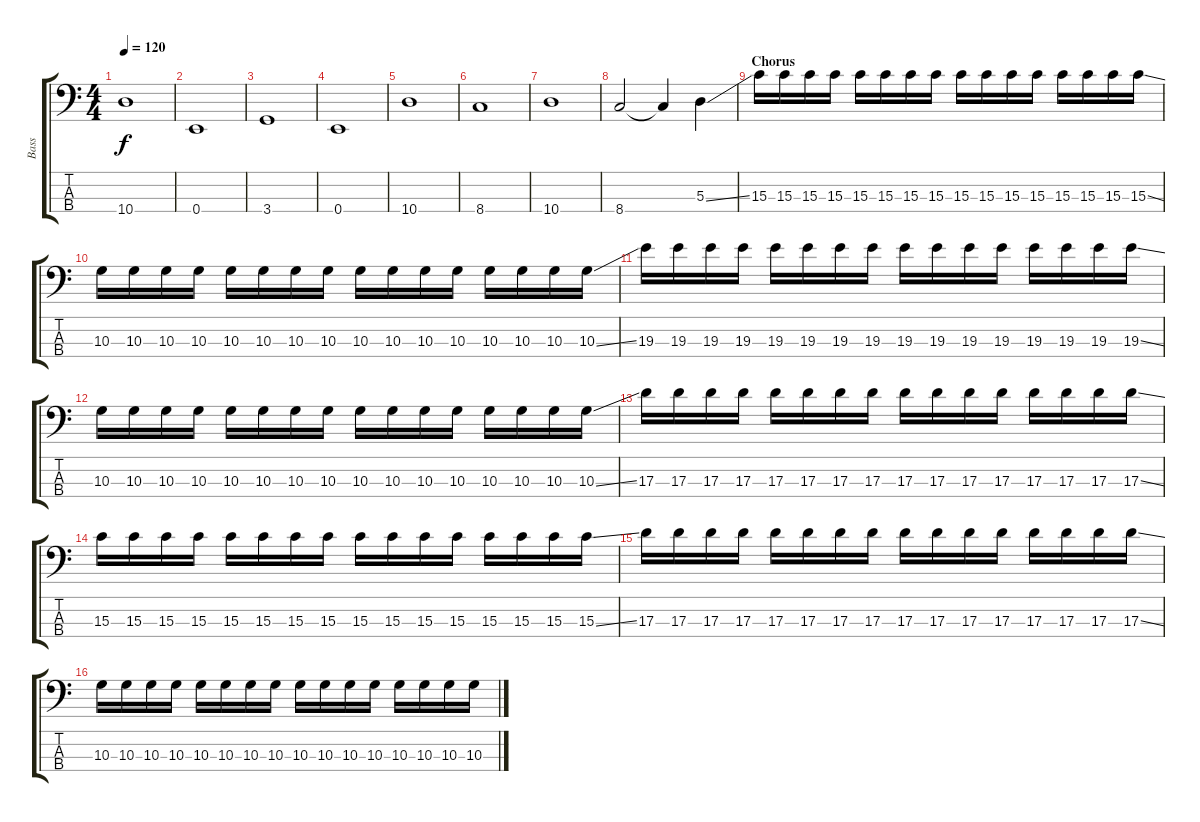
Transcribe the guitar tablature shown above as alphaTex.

\track ("Bass" "Bass") {instrument electricbasspick}
\staff {score tabs}
\tuning (G2 D2 A1 E1) {hide}
\ts (4 4)
\tempo 120
\clef f4
\ks c
10.4{t}.1{dy f} |
0.4.1 |
3.4.1 |
0.4.1 |
10.4.1 |
8.4.1 |
10.4.1 |
8.4.2 8.4{t}.4 5.3{ss}.4 |
\section ("" "Chorus")
15.3.16 15.3.16 15.3.16 15.3.16 15.3.16 15.3.16 15.3.16 15.3.16 15.3.16 15.3.16 15.3.16 15.3.16 15.3.16 15.3.16 15.3.16 15.3{ss}.16 |
10.3.16 10.3.16 10.3.16 10.3.16 10.3.16 10.3.16 10.3.16 10.3.16 10.3.16 10.3.16 10.3.16 10.3.16 10.3.16 10.3.16 10.3.16 10.3{ss}.16 |
19.3.16 19.3.16 19.3.16 19.3.16 19.3.16 19.3.16 19.3.16 19.3.16 19.3.16 19.3.16 19.3.16 19.3.16 19.3.16 19.3.16 19.3.16 19.3{ss}.16 |
10.3.16 10.3.16 10.3.16 10.3.16 10.3.16 10.3.16 10.3.16 10.3.16 10.3.16 10.3.16 10.3.16 10.3.16 10.3.16 10.3.16 10.3.16 10.3{ss}.16 |
17.3.16 17.3.16 17.3.16 17.3.16 17.3.16 17.3.16 17.3.16 17.3.16 17.3.16 17.3.16 17.3.16 17.3.16 17.3.16 17.3.16 17.3.16 17.3{ss}.16 |
15.3.16 15.3.16 15.3.16 15.3.16 15.3.16 15.3.16 15.3.16 15.3.16 15.3.16 15.3.16 15.3.16 15.3.16 15.3.16 15.3.16 15.3.16 15.3{ss}.16 |
17.3.16 17.3.16 17.3.16 17.3.16 17.3.16 17.3.16 17.3.16 17.3.16 17.3.16 17.3.16 17.3.16 17.3.16 17.3.16 17.3.16 17.3.16 17.3{ss}.16 |
10.3.16 10.3.16 10.3.16 10.3.16 10.3.16 10.3.16 10.3.16 10.3.16 10.3.16 10.3.16 10.3.16 10.3.16 10.3.16 10.3.16 10.3.16 10.3{ss}.16
